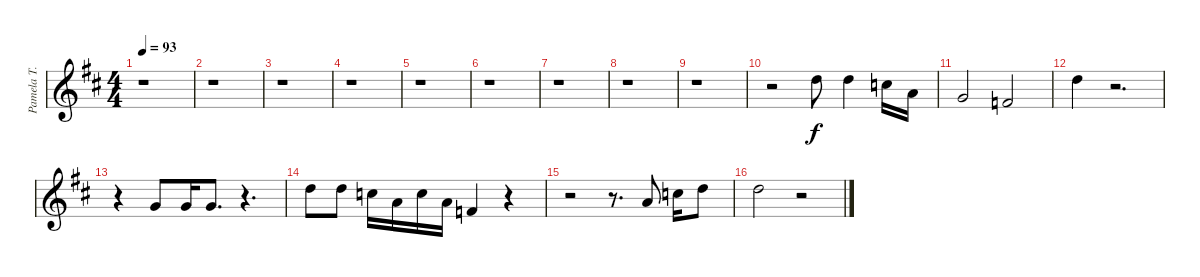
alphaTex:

\track ("Pamela T. Vincent Vocals" "Pamela T. ") {instrument piccolo}
\staff {score}
\tuning (E4 B3 G3 D3 A2 E2) {hide}
\ts (4 4)
\tempo 93
\clef g2
\ks bminor
r.1{dy f} |
r.1 |
r.1 |
r.1 |
r.1 |
r.1 |
r.1 |
r.1 |
r.1 |
r.2 10.1.8{volume 12 instrument piccolo} 10.1.4 8.1.16 10.2.16 |
8.2.2{volume 8 instrument piccolo} 6.2.2 |
10.1.4 r.2{d} |
r.4 8.2.8{volume 6 instrument piccolo} 8.2.16 8.2.8{d} r.4{d} |
10.1.8 10.1.8 8.1.16 10.2.16 8.1.16 10.2.16 10.3.4 r.4 |
r.2 r.8{d} 10.2.8 8.1.16 10.1.8 |
10.1.2 r.2
